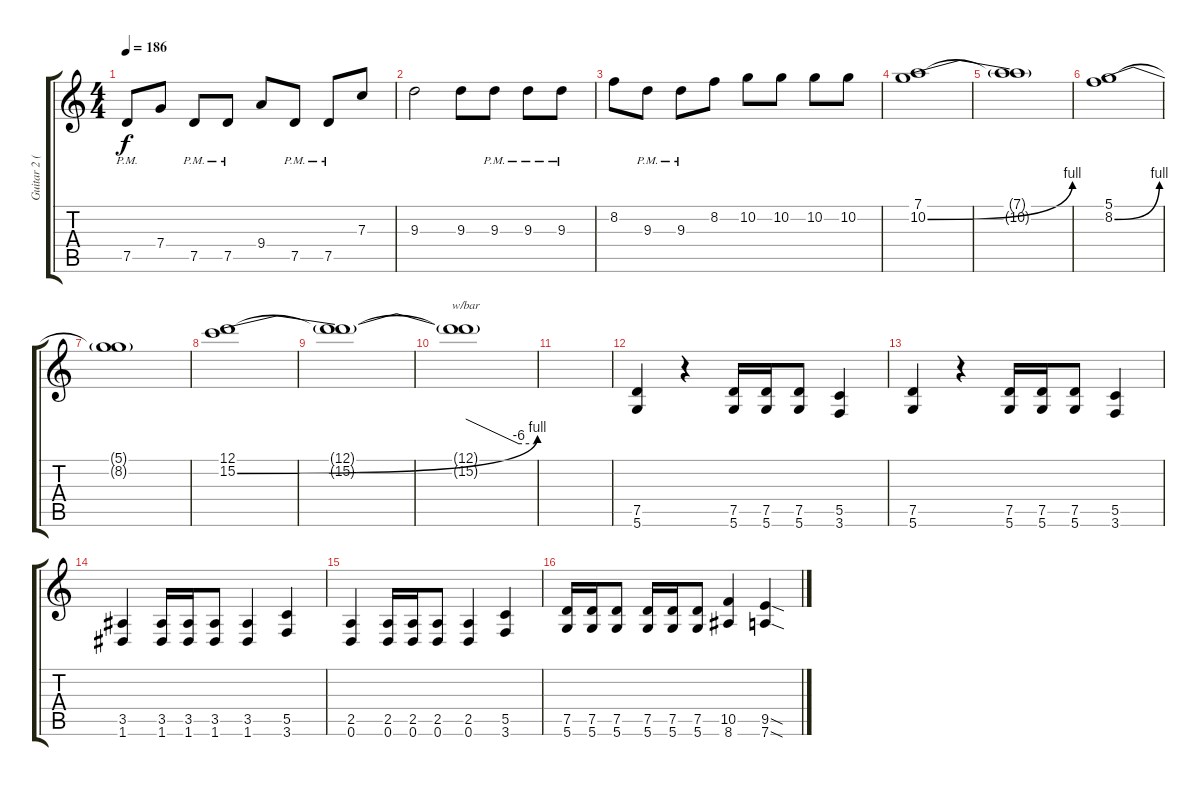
\track ("Guitar 2 (Holmes)" "Guitar 2 (") {instrument distortionguitar}
\staff {score tabs}
\tuning (D4 A3 F3 C3 G2 D2) {hide}
\ts (4 4)
\tempo 186
\clef g2
\ks c
7.5{pm}.8{dy f} 7.4.8 7.5{pm}.8 7.5{pm}.8 9.4.8 7.5{pm}.8 7.5{pm}.8 7.3.8 |
9.3.2 9.3.8 9.3{pm}.8 9.3{pm}.8 9.3{pm}.8 |
8.2.8 9.3{pm}.8 9.3{pm}.8 8.2.8 10.2.8 10.2.8 10.2.8 10.2.8 |
(7.1 10.2{be (bend 0 0 60 4)}).1 |
(7.1{t} 10.2{t}).1 |
(5.1 8.2{be (bend 0 0 60 4)}).1 |
(5.1{t} 8.2{t}).1 |
(12.1 15.2{be (bend 0 0 60 4)}).1 |
(12.1{t} 15.2{t}).1 |
(12.1{t} 15.2{t}).1{tbe (custom default 0 0 45 -24 60 -24)} |
|
(7.5 5.6).4{volume 13 balance 8 instrument distortionguitar} r.4 (7.5 5.6).16 (7.5 5.6).16 (7.5 5.6).8 (5.5 3.6).4 |
(7.5 5.6).4 r.4 (7.5 5.6).16 (7.5 5.6).16 (7.5 5.6).8 (5.5 3.6).4 |
(3.5 1.6).4 (3.5 1.6).16 (3.5 1.6).16 (3.5 1.6).8 (3.5 1.6).4 (5.5 3.6).4 |
(2.5 0.6).4 (2.5 0.6).16 (2.5 0.6).16 (2.5 0.6).8 (2.5 0.6).4 (5.5 3.6).4 |
(7.5 5.6).16 (7.5 5.6).16 (7.5 5.6).8 (7.5 5.6).16 (7.5 5.6).16 (7.5 5.6).8 (10.5 8.6).4 (9.5{sod} 7.6{sod}).4
